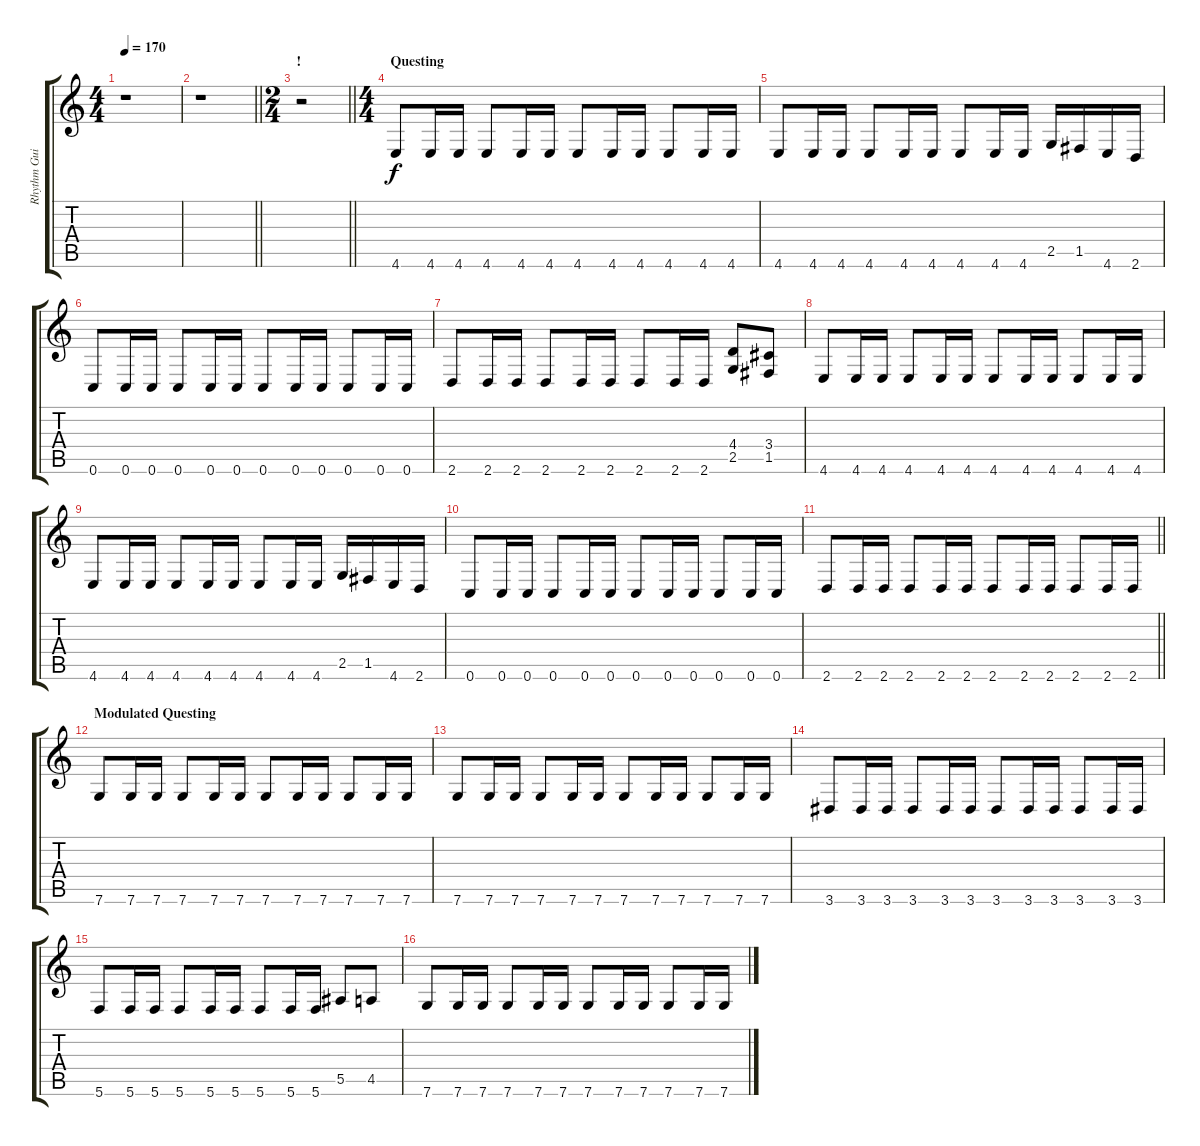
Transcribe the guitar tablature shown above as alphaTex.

\track ("Rhythm Guitar" "Rhythm Gui") {instrument distortionguitar}
\staff {score tabs}
\tuning (C4 G3 Eb3 Bb2 F2 C2) {hide}
\ts (4 4)
\tempo 170
\clef g2
\ks c
r.1{dy f} |
\barLineRight lightlight
r.1 |
\ts (2 4)
\section ("" "!")
\barLineRight lightlight
r.2 |
\ts (4 4)
\section ("" "Questing")
4.6.8 4.6.16 4.6.16 4.6.8 4.6.16 4.6.16 4.6.8 4.6.16 4.6.16 4.6.8 4.6.16 4.6.16 |
4.6.8 4.6.16 4.6.16 4.6.8 4.6.16 4.6.16 4.6.8 4.6.16 4.6.16 2.5.16 1.5.16 4.6.16 2.6.16 |
0.6.8 0.6.16 0.6.16 0.6.8 0.6.16 0.6.16 0.6.8 0.6.16 0.6.16 0.6.8 0.6.16 0.6.16 |
2.6.8 2.6.16 2.6.16 2.6.8 2.6.16 2.6.16 2.6.8 2.6.16 2.6.16 (4.4 2.5).8 (3.4 1.5).8 |
4.6.8 4.6.16 4.6.16 4.6.8 4.6.16 4.6.16 4.6.8 4.6.16 4.6.16 4.6.8 4.6.16 4.6.16 |
4.6.8 4.6.16 4.6.16 4.6.8 4.6.16 4.6.16 4.6.8 4.6.16 4.6.16 2.5.16 1.5.16 4.6.16 2.6.16 |
0.6.8 0.6.16 0.6.16 0.6.8 0.6.16 0.6.16 0.6.8 0.6.16 0.6.16 0.6.8 0.6.16 0.6.16 |
\barLineRight lightlight
2.6.8 2.6.16 2.6.16 2.6.8 2.6.16 2.6.16 2.6.8 2.6.16 2.6.16 2.6.8 2.6.16 2.6.16 |
\section ("" "Modulated Questing")
7.6.8 7.6.16 7.6.16 7.6.8 7.6.16 7.6.16 7.6.8 7.6.16 7.6.16 7.6.8 7.6.16 7.6.16 |
7.6.8 7.6.16 7.6.16 7.6.8 7.6.16 7.6.16 7.6.8 7.6.16 7.6.16 7.6.8 7.6.16 7.6.16 |
3.6.8 3.6.16 3.6.16 3.6.8 3.6.16 3.6.16 3.6.8 3.6.16 3.6.16 3.6.8 3.6.16 3.6.16 |
5.6.8 5.6.16 5.6.16 5.6.8 5.6.16 5.6.16 5.6.8 5.6.16 5.6.16 5.5.8 4.5.8 |
7.6.8 7.6.16 7.6.16 7.6.8 7.6.16 7.6.16 7.6.8 7.6.16 7.6.16 7.6.8 7.6.16 7.6.16
